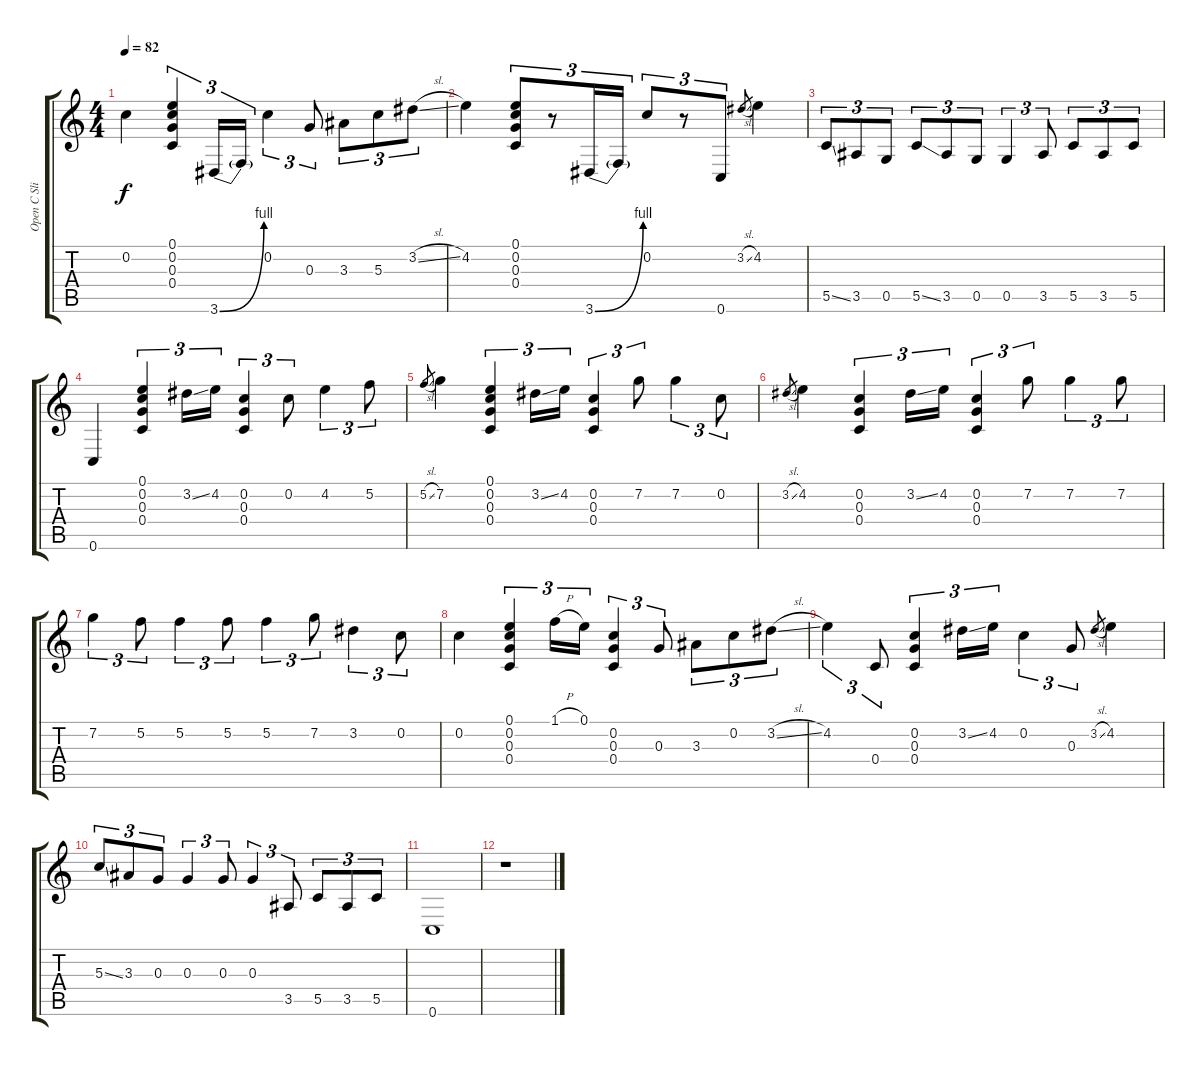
\track ("Open C Slide Guitar" "Open C Sli") {instrument acousticguitarsteel}
\staff {score tabs}
\tuning (E4 C4 G3 C3 G2 C2) {hide}
\ts (4 4)
\tempo 82
\clef g2
\ks c
0.2.4{dy f} (0.1 0.2 0.3 0.4).4{tu (3 2)} 3.6{be (bend 0 0 60 4)}.16{tu (3 2)} 3.6{t}.16{tu (3 2)} 0.2.4{tu (3 2)} 0.3.8{tu (3 2)} 3.3.8{tu (3 2)} 5.3.8{tu (3 2)} 3.2{sl}.8{tu (3 2)} |
4.2.4 (0.1 0.2 0.3 0.4).8{tu (3 2)} r.8{tu (3 2)} 3.6{be (bend 0 0 60 4)}.16{tu (3 2)} 3.6{t}.16{tu (3 2)} 0.2.8{tu (3 2)} r.8{tu (3 2)} 0.6.8{tu (3 2)} 3.2{sl}.8{gr} 4.2.4 |
5.5{ss}.8{tu (3 2)} 3.5.8{tu (3 2)} 0.5.8{tu (3 2)} 5.5{ss}.8{tu (3 2)} 3.5.8{tu (3 2)} 0.5.8{tu (3 2)} 0.5.4{tu (3 2)} 3.5.8{tu (3 2)} 5.5.8{tu (3 2)} 3.5.8{tu (3 2)} 5.5.8{tu (3 2)} |
0.6.4 (0.1 0.2 0.3 0.4).4{tu (3 2)} 3.2{ss}.16{tu (3 2)} 4.2.16{tu (3 2)} (0.2 0.3 0.4).4{tu (3 2)} 0.2.8{tu (3 2)} 4.2.4{tu (3 2)} 5.2.8{tu (3 2)} |
5.2{sl}.8{gr} 7.2.4 (0.1 0.2 0.3 0.4).4{tu (3 2)} 3.2{ss}.16{tu (3 2)} 4.2.16{tu (3 2)} (0.2 0.3 0.4).4{tu (3 2)} 7.2.8{tu (3 2)} 7.2.4{tu (3 2)} 0.2.8{tu (3 2)} |
3.2{sl}.8{gr} 4.2.4 (0.2 0.3 0.4).4{tu (3 2)} 3.2{ss}.16{tu (3 2)} 4.2.16{tu (3 2)} (0.2 0.3 0.4).4{tu (3 2)} 7.2.8{tu (3 2)} 7.2.4{tu (3 2)} 7.2.8{tu (3 2)} |
7.2.4{tu (3 2)} 5.2.8{tu (3 2)} 5.2.4{tu (3 2)} 5.2.8{tu (3 2)} 5.2.4{tu (3 2)} 7.2.8{tu (3 2)} 3.2.4{tu (3 2)} 0.2.8{tu (3 2)} |
0.2.4 (0.1 0.2 0.3 0.4).4{tu (3 2)} 1.1{h}.16{tu (3 2)} 0.1.16{tu (3 2)} (0.2 0.3 0.4).4{tu (3 2)} 0.3.8{tu (3 2)} 3.3.8{tu (3 2)} 0.2.8{tu (3 2)} 3.2{sl}.8{tu (3 2)} |
4.2.4{tu (3 2)} 0.4.8{tu (3 2)} (0.2 0.3 0.4).4{tu (3 2)} 3.2{ss}.16{tu (3 2)} 4.2.16{tu (3 2)} 0.2.4{tu (3 2)} 0.3.8{tu (3 2)} 3.2{sl}.8{gr} 4.2.4 |
5.3{ss}.8{tu (3 2)} 3.3.8{tu (3 2)} 0.3.8{tu (3 2)} 0.3.4{tu (3 2)} 0.3.8{tu (3 2)} 0.3.4{tu (3 2)} 3.5.8{tu (3 2)} 5.5.8{tu (3 2)} 3.5.8{tu (3 2)} 5.5.8{tu (3 2)} |
0.6.1 |
r.1
